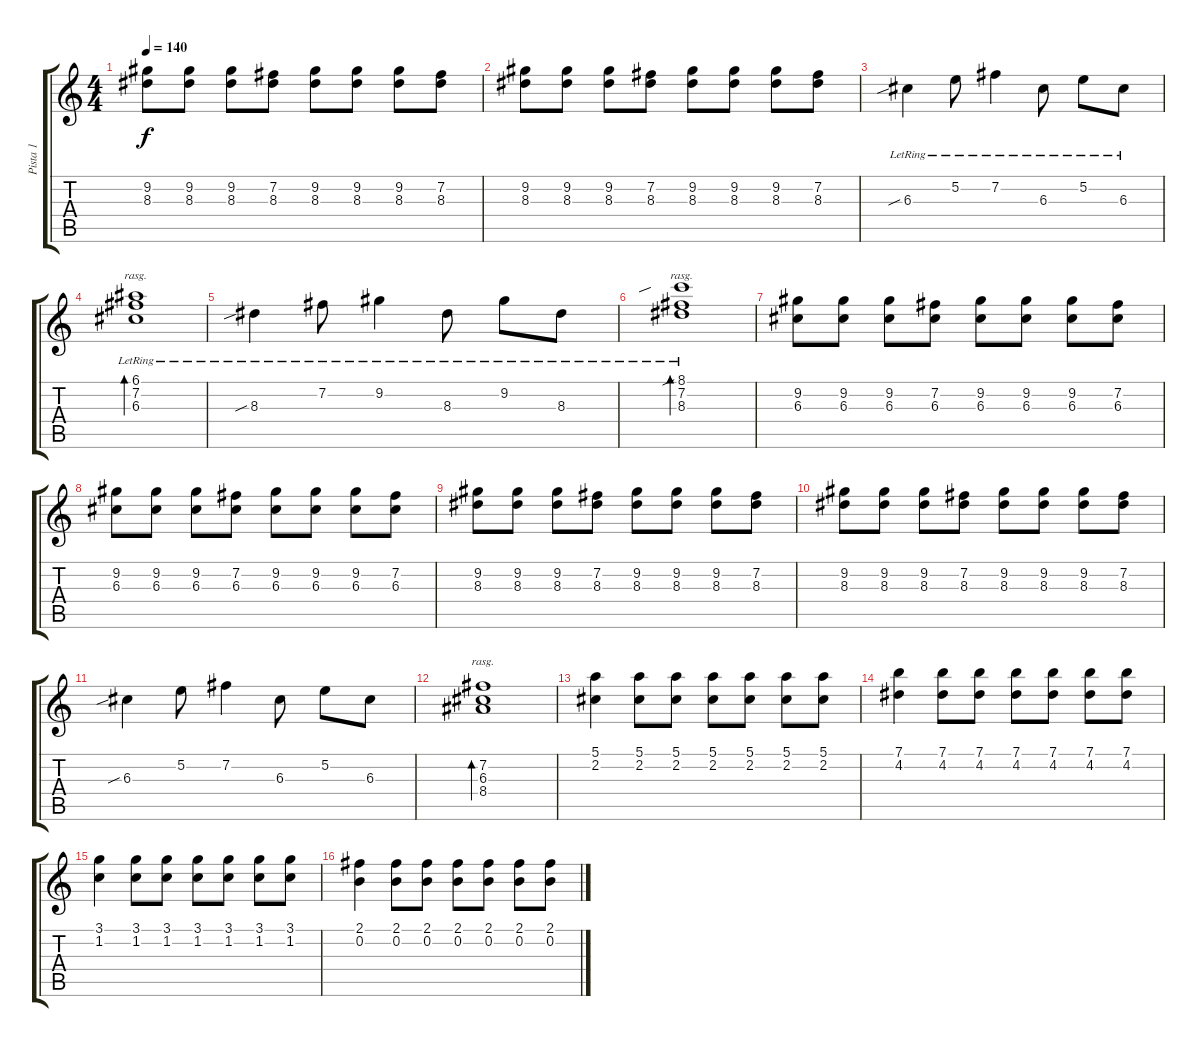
\track ("Pista 1" "Pista 1") {instrument overdrivenguitar}
\staff {score tabs}
\tuning (E4 B3 G3 D3 A2 E2) {hide}
\ts (4 4)
\tempo 140
\clef g2
\ks c
(9.2 8.3).8{dy f} (9.2 8.3).8 (9.2 8.3).8 (7.2 8.3).8 (9.2 8.3).8 (9.2 8.3).8 (9.2 8.3).8 (7.2 8.3).8 |
(9.2 8.3).8 (9.2 8.3).8 (9.2 8.3).8 (7.2 8.3).8 (9.2 8.3).8 (9.2 8.3).8 (9.2 8.3).8 (7.2 8.3).8 |
6.3{sib lr}.4{volume 12} 5.2{lr}.8 7.2{lr}.4 6.3{lr}.8 5.2{lr}.8 6.3{lr}.8 |
(6.1{lr} 7.2{lr} 6.3{lr}).1{bd 480 rasg ii} |
8.3{sib lr}.4 7.2{lr}.8 9.2{lr}.4 8.3{lr}.8 9.2{lr}.8 8.3{lr}.8 |
(8.1{sib lr} 7.2{lr} 8.3{lr}).1{bd 480 rasg ii} |
(9.2 6.3).8{volume 8} (9.2 6.3).8 (9.2 6.3).8 (7.2 6.3).8 (9.2 6.3).8 (9.2 6.3).8 (9.2 6.3).8 (7.2 6.3).8 |
(9.2 6.3).8 (9.2 6.3).8 (9.2 6.3).8 (7.2 6.3).8 (9.2 6.3).8 (9.2 6.3).8 (9.2 6.3).8 (7.2 6.3).8 |
(9.2 8.3).8 (9.2 8.3).8 (9.2 8.3).8 (7.2 8.3).8 (9.2 8.3).8 (9.2 8.3).8 (9.2 8.3).8 (7.2 8.3).8 |
(9.2 8.3).8 (9.2 8.3).8 (9.2 8.3).8 (7.2 8.3).8 (9.2 8.3).8 (9.2 8.3).8 (9.2 8.3).8 (7.2 8.3).8 |
6.3{sib}.4{volume 12} 5.2.8 7.2.4 6.3.8 5.2.8 6.3.8 |
(7.2 6.3 8.4).1{bd 480 rasg ii} |
(5.1 2.2).4 (5.1 2.2).8 (5.1 2.2).8 (5.1 2.2).8 (5.1 2.2).8 (5.1 2.2).8 (5.1 2.2).8 |
(7.1 4.2).4 (7.1 4.2).8 (7.1 4.2).8 (7.1 4.2).8 (7.1 4.2).8 (7.1 4.2).8 (7.1 4.2).8 |
(3.1 1.2).4 (3.1 1.2).8 (3.1 1.2).8 (3.1 1.2).8 (3.1 1.2).8 (3.1 1.2).8 (3.1 1.2).8 |
(2.1 0.2).4 (2.1 0.2).8 (2.1 0.2).8 (2.1 0.2).8 (2.1 0.2).8 (2.1 0.2).8 (2.1 0.2).8
